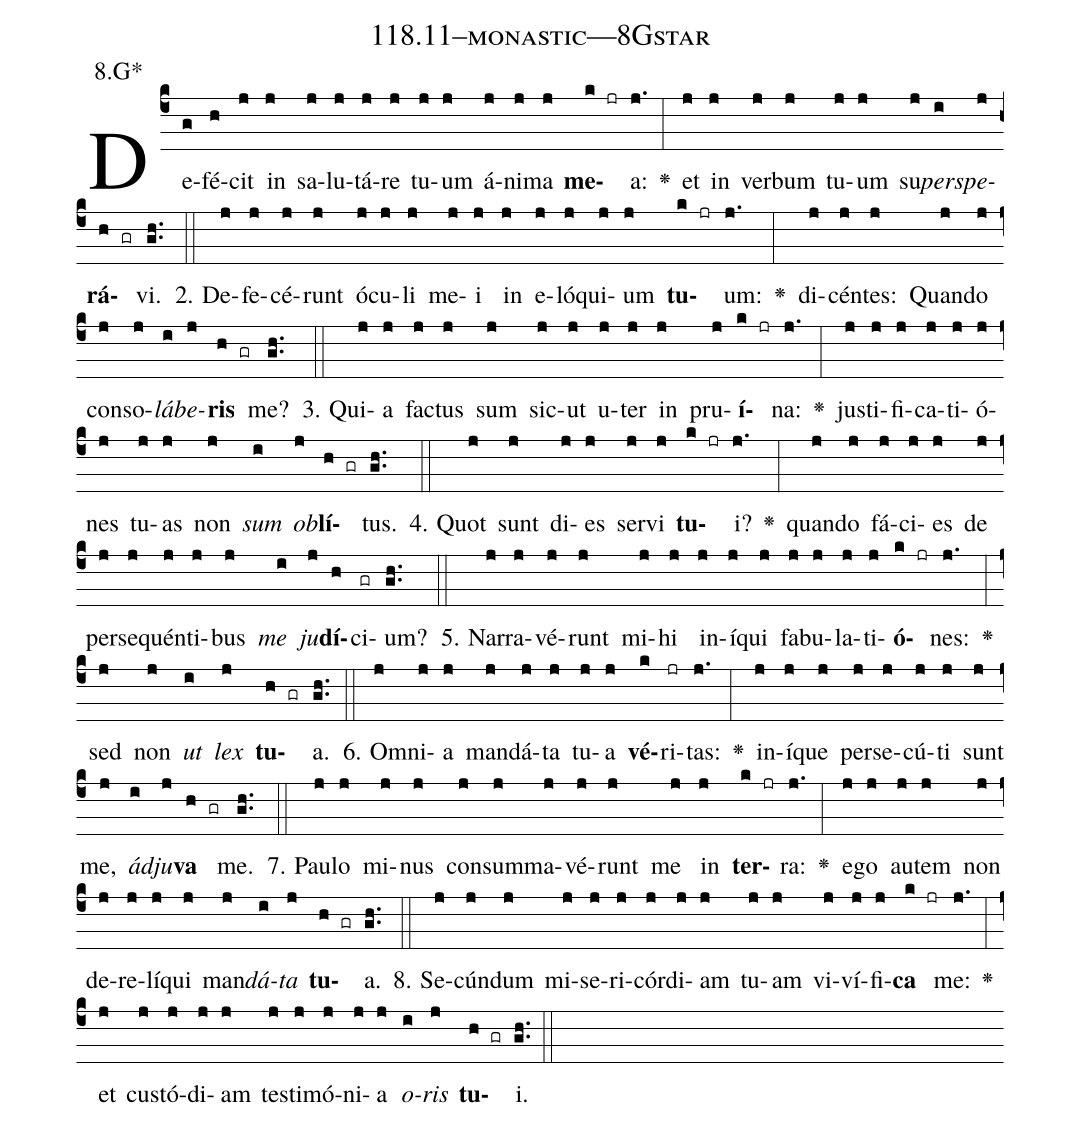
name: 118.11--monastic---8Gstar;
annotation: 8.G*;
%%
(c4)De(g)fé(h)cit(j) in(j) sa(j)lu(j)tá(j)re(j) tu(j)um(j) á(j)ni(j)ma(j) <b>me</b>(k jr)a:(j.) <v>\greheightstar</v>(:) et(j) in(j) ver(j)bum(j) tu(j)um(j) su(j)<i>per</i>(i)<i>spe</i>(j)<b>rá</b>(h gr)vi.(gh..) (::)
2. De(j)fe(j)cé(j)runt(j) ó(j)cu(j)li(j) me(j)i(j) in(j) e(j)ló(j)qui(j)um(j) <b>tu</b>(k jr)um:(j.) <v>\greheightstar</v>(:) di(j)cén(j)tes:(j) Quan(j)do(j) con(j)so(j)<i>lá</i>(i)<i>be</i>(j)<b>ris</b>(h gr) me?(gh..) (::)
3. Qui(j)a(j) fac(j)tus(j) sum(j) sic(j)ut(j) u(j)ter(j) in(j) pru(j)<b>í</b>(k jr)na:(j.) <v>\greheightstar</v>(:) jus(j)ti(j)fi(j)ca(j)ti(j)ó(j)nes(j) tu(j)as(j) non(j) <i>sum</i>(i) <i>ob</i>(j)<b>lí</b>(h gr)tus.(gh..) (::)
4. Quot(j) sunt(j) di(j)es(j) ser(j)vi(j) <b>tu</b>(k jr)i?(j.) <v>\greheightstar</v>(:) quan(j)do(j) fá(j)ci(j)es(j) de(j) per(j)se(j)quén(j)ti(j)bus(j) <i>me</i>(i) <i>ju</i>(j)<b>dí</b>(h)ci(gr)um?(gh..) (::)
5. Nar(j)ra(j)vé(j)runt(j) mi(j)hi(j) in(j)í(j)qui(j) fa(j)bu(j)la(j)ti(j)<b>ó</b>(k jr)nes:(j.) <v>\greheightstar</v>(:) sed(j) non(j) <i>ut</i>(i) <i>lex</i>(j) <b>tu</b>(h gr)a.(gh..) (::)
6. Om(j)ni(j)a(j) man(j)dá(j)ta(j) tu(j)a(j) <b>vé</b>(k)ri(jr)tas:(j.) <v>\greheightstar</v>(:) in(j)í(j)que(j) per(j)se(j)cú(j)ti(j) sunt(j) me,(j) <i>ád</i>(i)<i>ju</i>(j)<b>va</b>(h gr) me.(gh..) (::)
7. Pau(j)lo(j) mi(j)nus(j) con(j)sum(j)ma(j)vé(j)runt(j) me(j) in(j) <b>ter</b>(k jr)ra:(j.) <v>\greheightstar</v>(:) e(j)go(j) au(j)tem(j) non(j) de(j)re(j)lí(j)qui(j) man(j)<i>dá</i>(i)<i>ta</i>(j) <b>tu</b>(h gr)a.(gh..) (::)
8. Se(j)cún(j)dum(j) mi(j)se(j)ri(j)cór(j)di(j)am(j) tu(j)am(j) vi(j)ví(j)fi(j)<b>ca</b>(k jr) me:(j.) <v>\greheightstar</v>(:) et(j) cus(j)tó(j)di(j)am(j) tes(j)ti(j)mó(j)ni(j)a(j) <i>o</i>(i)<i>ris</i>(j) <b>tu</b>(h gr)i.(gh..) (::)
